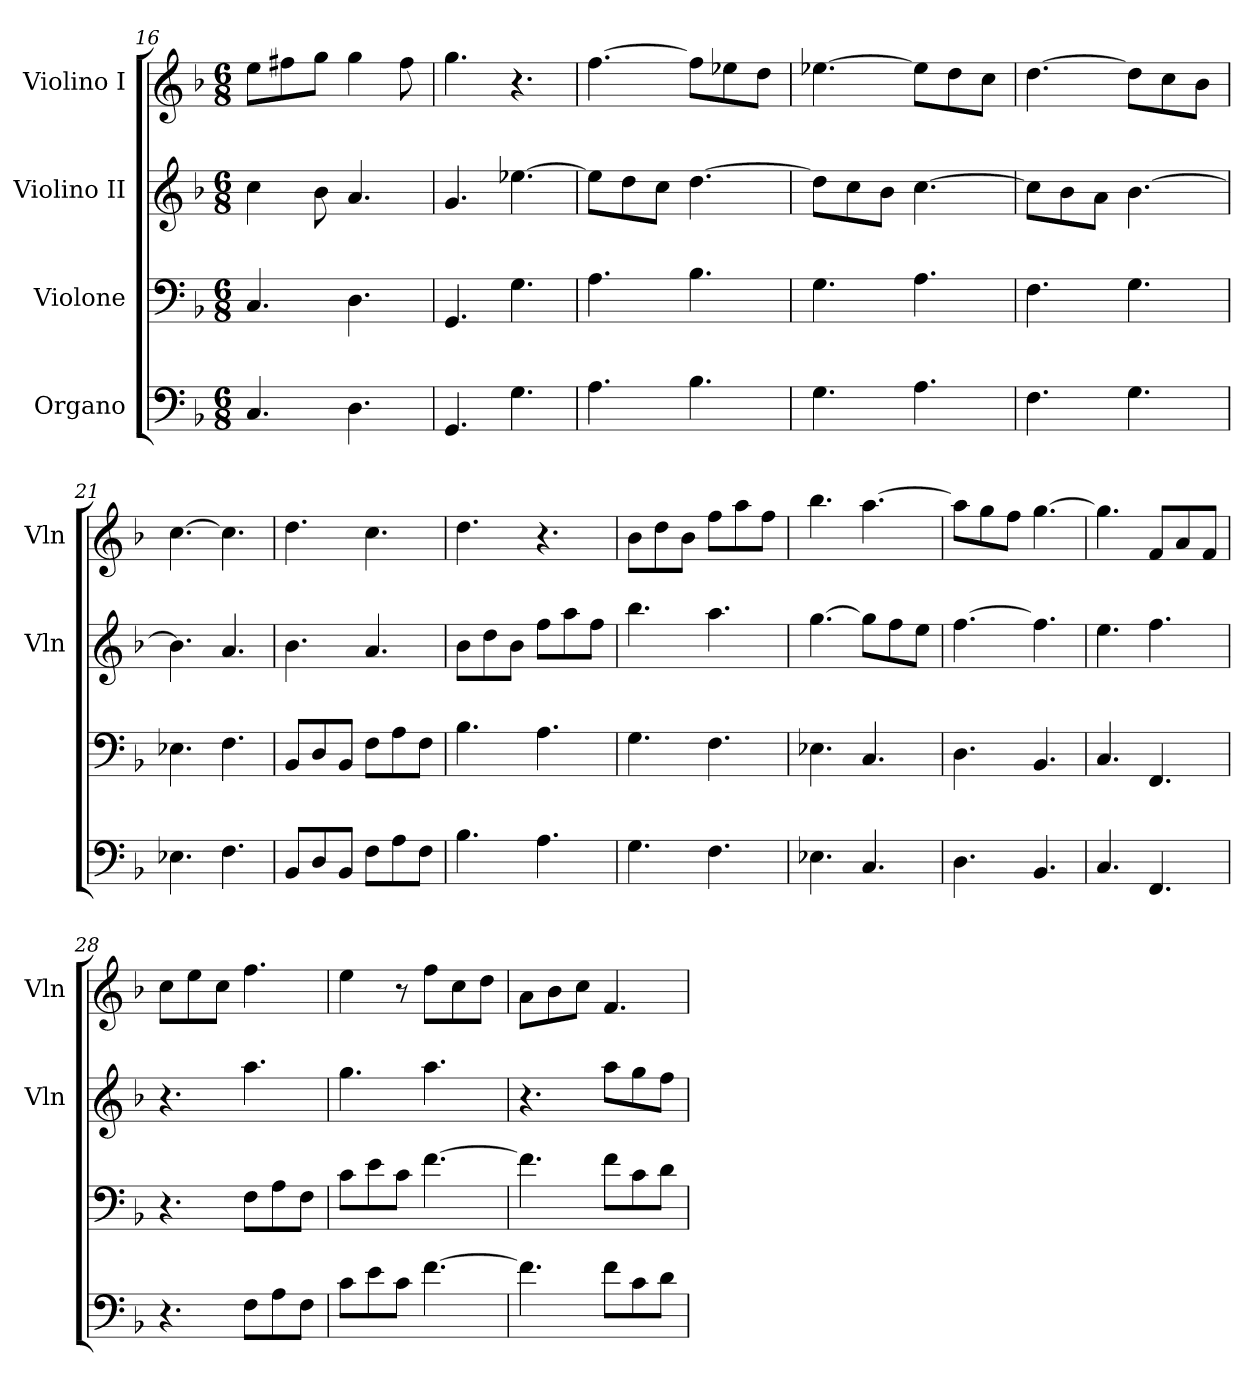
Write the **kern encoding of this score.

**kern	**kern	**kern	**kern
*part4	*part3	*part2	*part1
*staff4	*staff3	*staff2	*staff1
*I"Organo	*I"Violone	*I"Violino II	*I"Violino I
*	*	*I'Vln	*I'Vln
*clefF4	*clefF4	*clefG2	*clefG2
*k[b-]	*k[b-]	*k[b-]	*k[b-]
*M6/8	*M6/8	*M6/8	*M6/8
=16	=16	=16	=16
4.C	4.C	4cc	8eeL
.	.	.	8ff#X
.	.	8b-	8ggJ
4.D	4.D	4.a	4gg
.	.	.	8ff#
=17	=17	=17	=17
4.GG	4.GG	4.g	4.gg
4.G	4.G	[4.ee-X	4.r
=18	=18	=18	=18
4.A	4.A	8ee-L]	[4.ff
.	.	8dd	.
.	.	8ccJ	.
4.B-	4.B-	[4.dd	8ffL]
.	.	.	8ee-X
.	.	.	8ddJ
=19	=19	=19	=19
4.G	4.G	8ddL]	[4.ee-X
.	.	8cc	.
.	.	8b-J	.
4.A	4.A	[4.cc	8ee-L]
.	.	.	8dd
.	.	.	8ccJ
=20	=20	=20	=20
4.F	4.F	8ccL]	[4.dd
.	.	8b-	.
.	.	8aJ	.
4.G	4.G	[4.b-	8ddL]
.	.	.	8cc
.	.	.	8b-J
=21	=21	=21	=21
4.E-X	4.E-X	4.b-]	[4.cc
4.F	4.F	4.a	4.cc]
=22	=22	=22	=22
8BB-L	8BB-L	4.b-	4.dd
8D	8D	.	.
8BB-J	8BB-J	.	.
8FL	8FL	4.a	4.cc
8A	8A	.	.
8FJ	8FJ	.	.
=23	=23	=23	=23
4.B-	4.B-	8b-L	4.dd
.	.	8dd	.
.	.	8b-J	.
4.A	4.A	8ffL	4.r
.	.	8aa	.
.	.	8ffJ	.
=24	=24	=24	=24
4.G	4.G	4.bb-	8b-L
.	.	.	8dd
.	.	.	8b-J
4.F	4.F	4.aa	8ffL
.	.	.	8aa
.	.	.	8ffJ
=25	=25	=25	=25
4.E-X	4.E-X	[4.gg	4.bb-
4.C	4.C	8ggL]	[4.aa
.	.	8ff	.
.	.	8eeJ	.
=26	=26	=26	=26
4.D	4.D	[4.ff	8aaL]
.	.	.	8gg
.	.	.	8ffJ
4.BB-	4.BB-	4.ff]	[4.gg
=27	=27	=27	=27
4.C	4.C	4.ee	4.gg]
4.FF	4.FF	4.ff	8fL
.	.	.	8a
.	.	.	8fJ
=28	=28	=28	=28
4.r	4.r	4.r	8ccL
.	.	.	8ee
.	.	.	8ccJ
8FL	8FL	4.aa	4.ff
8A	8A	.	.
8FJ	8FJ	.	.
=29	=29	=29	=29
8cL	8cL	4.gg	4ee
8e	8e	.	.
8cJ	8cJ	.	8r
[4.f	[4.f	4.aa	8ffL
.	.	.	8cc
.	.	.	8ddJ
=30	=30	=30	=30
4.f]	4.f]	4.r	8aL
.	.	.	8b-
.	.	.	8ccJ
8fL	8fL	8aaL	4.f
8c	8c	8gg	.
8dJ	8dJ	8ffJ	.
=	=	=	=
*-	*-	*-	*-
